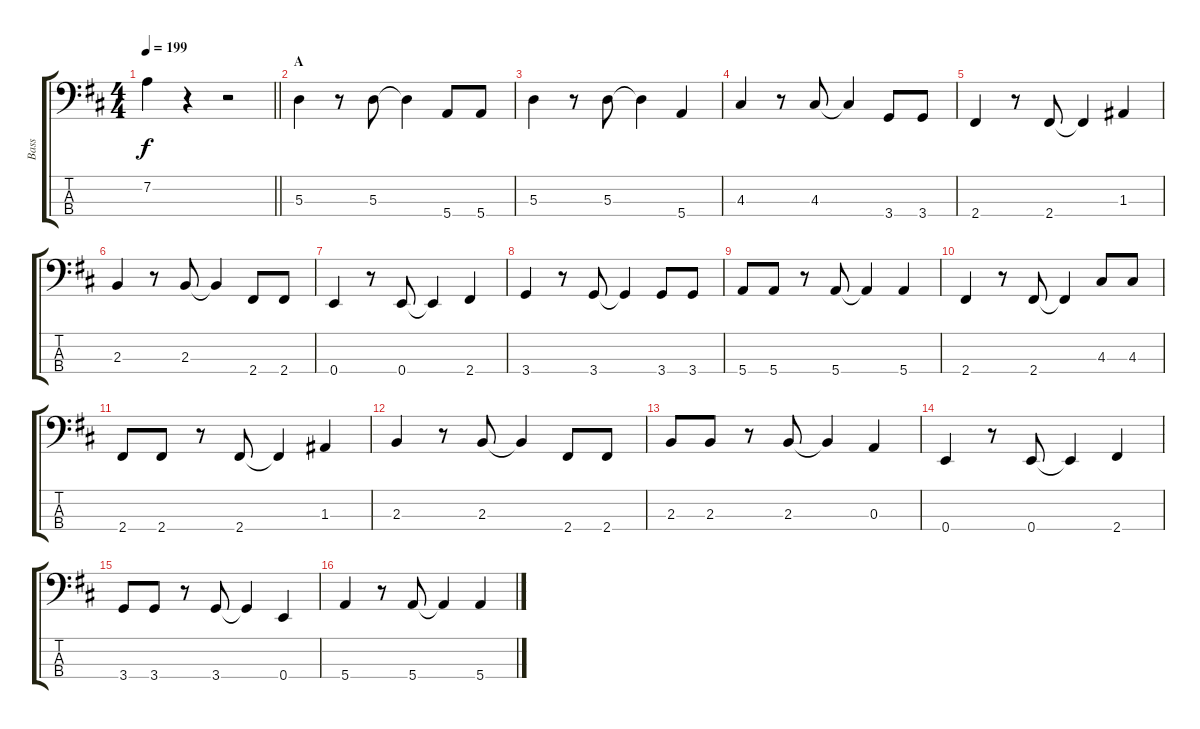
\track ("Bass" "Bass") {instrument electricbasspick}
\staff {score tabs}
\tuning (G2 D2 A1 E1) {hide}
\ts (4 4)
\tempo 199
\clef f4
\barLineRight lightlight
\ks d
7.2.4{dy f} r.4 r.2 |
\section ("" "A")
5.3.4 r.8 5.3.8 5.3{t}.4 5.4.8 5.4.8 |
5.3.4 r.8 5.3.8 5.3{t}.4 5.4.4 |
4.3.4 r.8 4.3.8 4.3{t}.4 3.4.8 3.4.8 |
2.4.4 r.8 2.4.8 2.4{t}.4 1.3.4 |
2.3.4 r.8 2.3.8 2.3{t}.4 2.4.8 2.4.8 |
0.4.4 r.8 0.4.8 0.4{t}.4 2.4.4 |
3.4.4 r.8 3.4.8 3.4{t}.4 3.4.8 3.4.8 |
5.4.8 5.4.8 r.8 5.4.8 5.4{t}.4 5.4.4 |
2.4.4 r.8 2.4.8 2.4{t}.4 4.3.8 4.3.8 |
2.4.8 2.4.8 r.8 2.4.8 2.4{t}.4 1.3.4 |
2.3.4 r.8 2.3.8 2.3{t}.4 2.4.8 2.4.8 |
2.3.8 2.3.8 r.8 2.3.8 2.3{t}.4 0.3.4 |
0.4.4 r.8 0.4.8 0.4{t}.4 2.4.4 |
3.4.8 3.4.8 r.8 3.4.8 3.4{t}.4 0.4.4 |
5.4.4 r.8 5.4.8 5.4{t}.4 5.4.4
